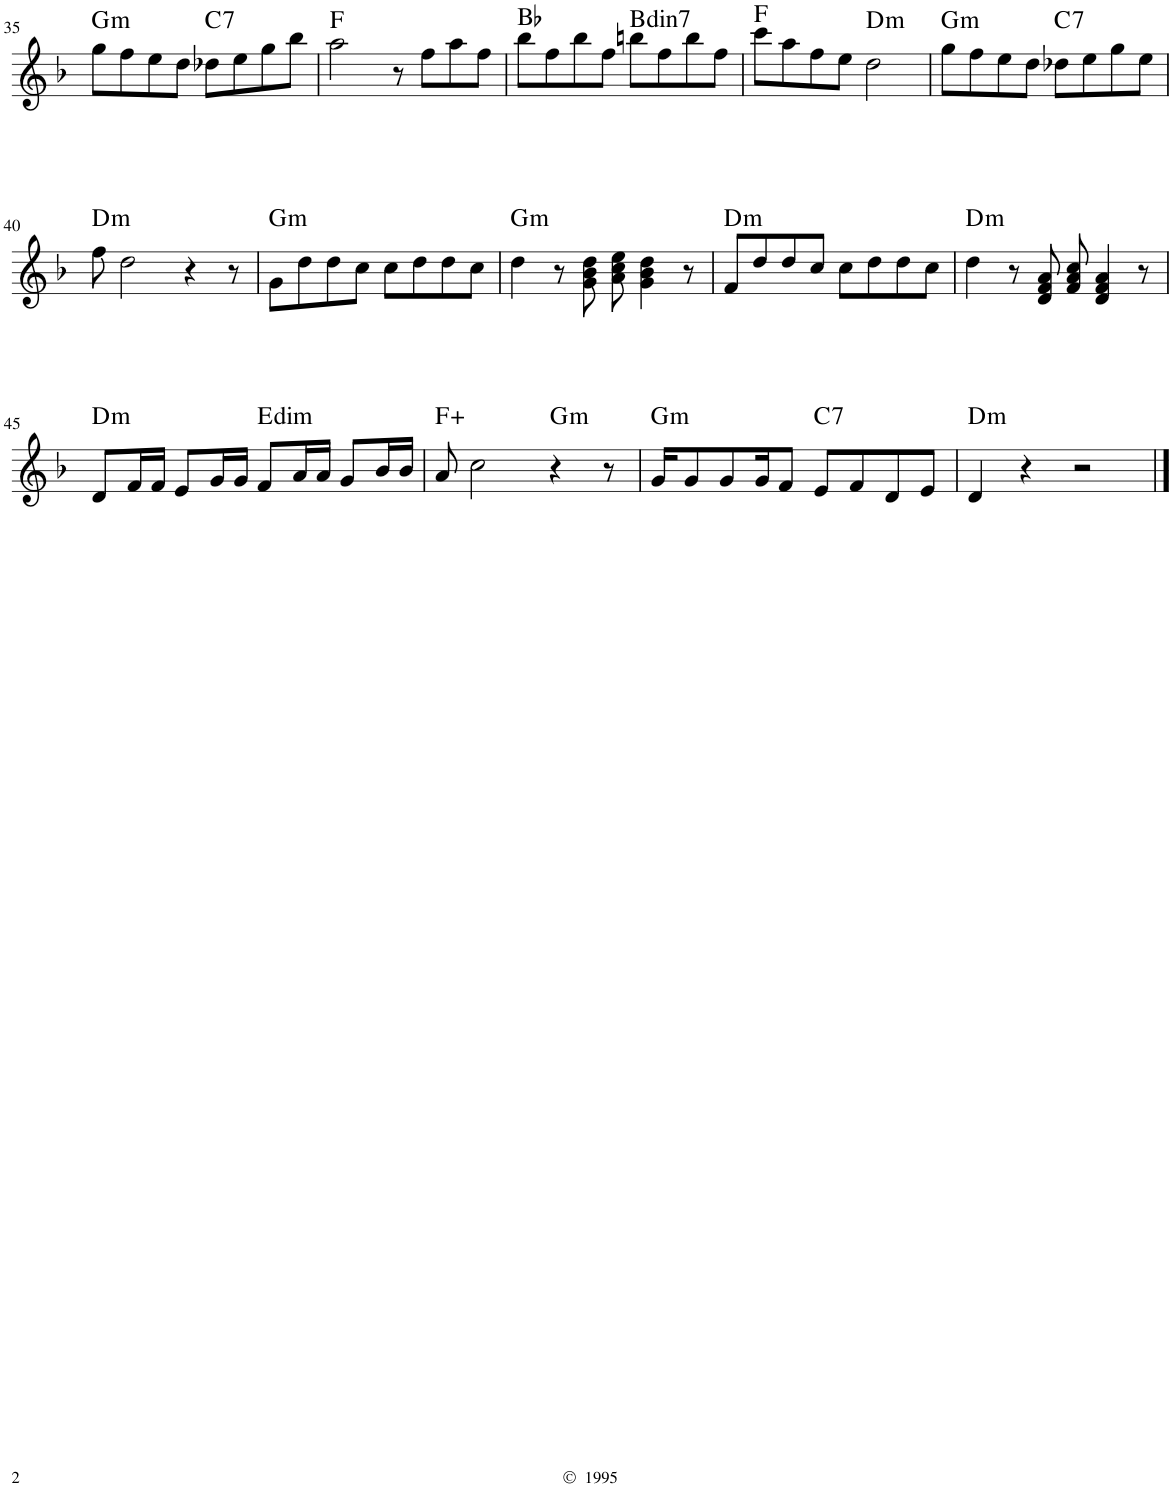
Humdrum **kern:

**kern	**harte
*part1	*part1
*staff1	*
*I"Piano	*
*I'Pno.	*
!!LO:PB:g=z
*clefG2	*
*k[b-]	*
*M4/4	*
=35	=35
!	!LO:H:kt=m
8gg\L	G:min
8ff\	.
8ee\	.
8dd\J	.
!	!LO:H:kt=7
8dd-X\L	C:7
8ee\	.
8gg\	.
8bb-\J	.
=36	=36
2aa\	F:maj
8r	.
8ff\L	.
8aa\	.
8ff\J	.
=37	=37
8bb-\L	Bb:maj
8ff\	.
8bb-\	.
8ff\J	.
!	!LO:H:kt=din
8bbn\L	.
8ff\	.
8bb\	.
8ff\J	.
=38	=38
8ccc\L	F:maj
8aa\	.
8ff\	.
8ee\J	.
!	!LO:H:kt=m
2dd\	D:min
=39	=39
!	!LO:H:kt=m
8gg\L	G:min
8ff\	.
8ee\	.
8dd\J	.
!	!LO:H:kt=7
8dd-X\L	C:7
8ee\	.
8gg\	.
8ee\J	.
!!LO:LB:g=z
=40	=40
!	!LO:H:kt=m
8ff\	D:min
2dd\	.
4r	.
8r	.
=41	=41
!	!LO:H:kt=m
8g\L	G:min
8dd\	.
8dd\	.
8cc\J	.
8cc\L	.
8dd\	.
8dd\	.
8cc\J	.
=42	=42
!	!LO:H:kt=m
4dd\	G:min
8r	.
8g\ 8b-\ 8dd\	.
8a\ 8cc\ 8ee\	.
4g\ 4b-\ 4dd\	.
8r	.
=43	=43
!	!LO:H:kt=m
8f/L	D:min
8dd/	.
8dd/	.
8cc/J	.
8cc\L	.
8dd\	.
8dd\	.
8cc\J	.
=44	=44
!	!LO:H:kt=m
4dd\	D:min
8r	.
8d/ 8f/ 8a/	.
8f/ 8a/ 8cc/	.
4d/ 4f/ 4a/	.
8r	.
!!LO:LB:g=z
=45	=45
!	!LO:H:kt=m
8d/L	D:min
16f/L	.
16f/JJ	.
8e/L	.
16g/L	.
16g/JJ	.
!	!LO:H:kt=dim
8f/L	E:dim
16a/L	.
16a/JJ	.
8g/L	.
16b-/L	.
16b-/JJ	.
=46	=46
8a/	F:aug
2cc\	.
!	!LO:H:kt=m
4r	G:min
8r	.
=47	=47
!	!LO:H:kt=m
16g/KL	G:min
8g/	.
8g/	.
16g/K	.
8f/J	.
!	!LO:H:kt=7
8e/L	C:7
8f/	.
8d/	.
8e/J	.
=48	=48
!	!LO:H:kt=m
4d/	D:min
4r	.
2r	.
==	==
*-	*-
